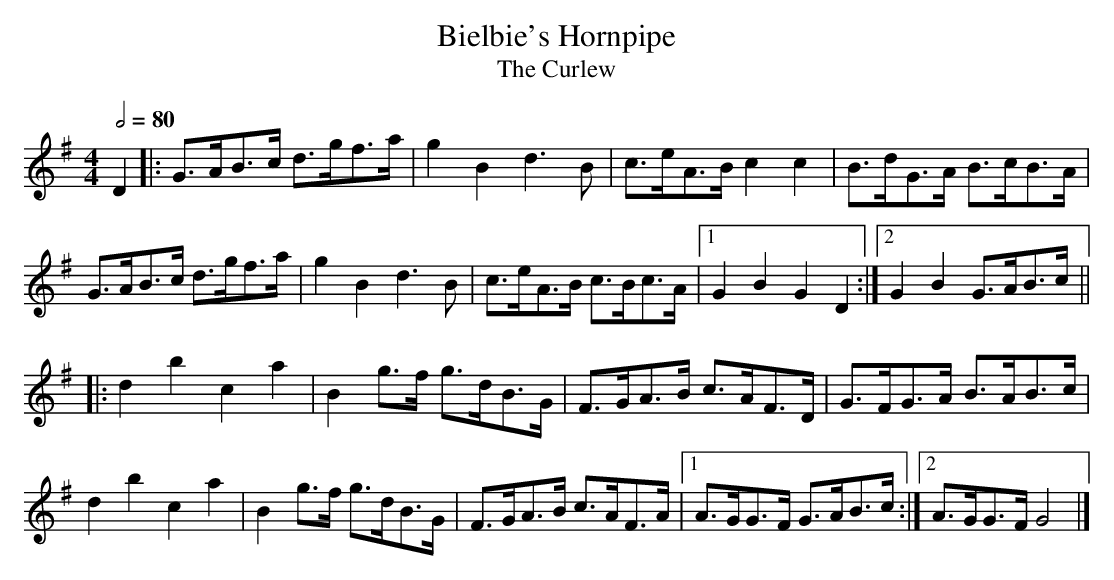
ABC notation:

X:1
T:Bielbie's Hornpipe
T:Curlew, The
M:4/4
L:1/8
Q:1/2=80
K:G
D2|:G>AB>c d>gf>a|g2B2d3 B|c>eA>B c2c2|B>dG>A B>cB>A|
G>AB>c d>gf>a|g2B2d3 B|c>eA>B c>Bc>A|1G2B2G2D2:|2G2B2G>AB>c||
|:d2b2c2a2|B2g>f g>dB>G|F>GA>B c>AF>D|G>FG>A B>AB>c|
d2b2c2a2|B2g>f g>dB>G|F>GA>B c>AF>A|1A>GG>F G>AB>c:|2A>GG>F G4|]
